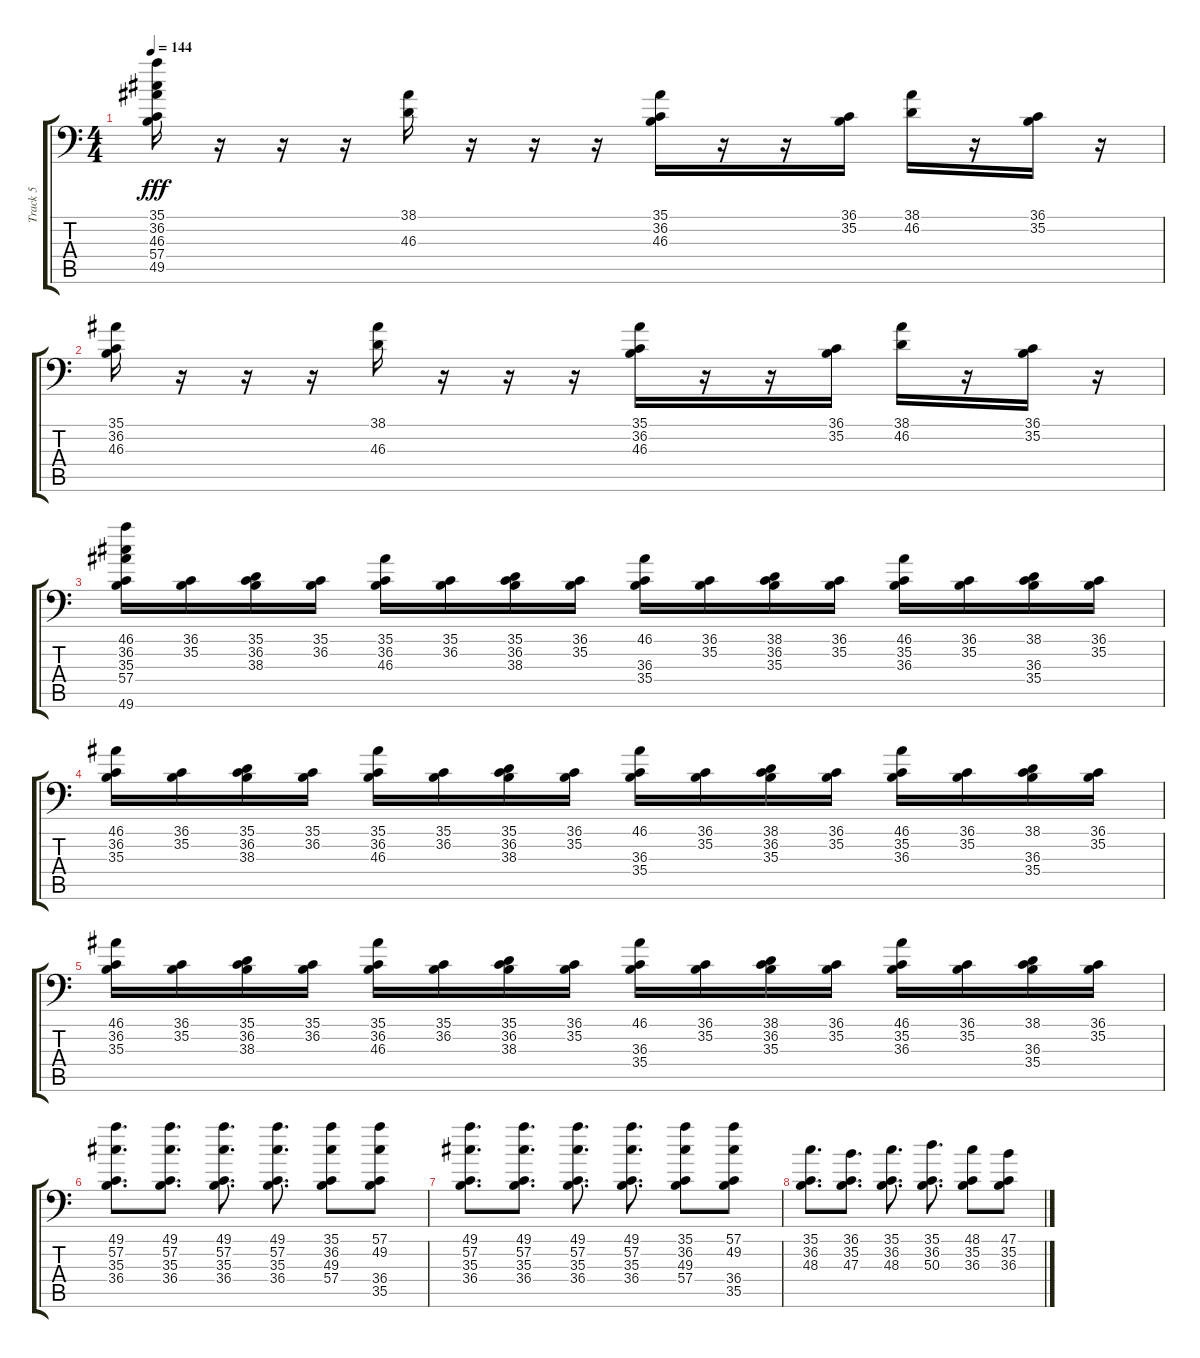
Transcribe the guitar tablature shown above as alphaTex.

\track ("Track 5" "Track 5") {instrument acousticgrandpiano}
\staff {score tabs}
\tuning (C-1 C-1 C-1 C-1 C-1 C-1) {hide}
\ts (4 4)
\tempo 144
\clef f4
\ks c
(35.1 36.2 46.3 57.4 49.5).16{dy fff} r.16 r.16 r.16 (38.1 46.3).16 r.16 r.16 r.16 (35.1 36.2 46.3).16 r.16 r.16 (36.1 35.2).16 (38.1 46.2).16 r.16 (36.1 35.2).16 r.16 |
(35.1 36.2 46.3).16 r.16 r.16 r.16 (38.1 46.3).16 r.16 r.16 r.16 (35.1 36.2 46.3).16 r.16 r.16 (36.1 35.2).16 (38.1 46.2).16 r.16 (36.1 35.2).16 r.16 |
(46.1 36.2 35.3 57.4 49.6).16 (36.1 35.2).16 (35.1 36.2 38.3).16 (35.1 36.2).16 (35.1 36.2 46.3).16 (35.1 36.2).16 (35.1 36.2 38.3).16 (36.1 35.2).16 (46.1 36.3 35.4).16 (36.1 35.2).16 (38.1 36.2 35.3).16 (36.1 35.2).16 (46.1 35.2 36.3).16 (36.1 35.2).16 (38.1 36.3 35.4).16 (36.1 35.2).16 |
(46.1 36.2 35.3).16 (36.1 35.2).16 (35.1 36.2 38.3).16 (35.1 36.2).16 (35.1 36.2 46.3).16 (35.1 36.2).16 (35.1 36.2 38.3).16 (36.1 35.2).16 (46.1 36.3 35.4).16 (36.1 35.2).16 (38.1 36.2 35.3).16 (36.1 35.2).16 (46.1 35.2 36.3).16 (36.1 35.2).16 (38.1 36.3 35.4).16 (36.1 35.2).16 |
(46.1 36.2 35.3).16 (36.1 35.2).16 (35.1 36.2 38.3).16 (35.1 36.2).16 (35.1 36.2 46.3).16 (35.1 36.2).16 (35.1 36.2 38.3).16 (36.1 35.2).16 (46.1 36.3 35.4).16 (36.1 35.2).16 (38.1 36.2 35.3).16 (36.1 35.2).16 (46.1 35.2 36.3).16 (36.1 35.2).16 (38.1 36.3 35.4).16 (36.1 35.2).16 |
(49.1 57.2 35.3 36.4).8{d} (49.1 57.2 35.3 36.4).8{d} (49.1 57.2 35.3 36.4).8{d} (49.1 57.2 35.3 36.4).8{d} (35.1 36.2 49.3 57.4).8 (57.1 49.2 36.4 35.5).8 |
(49.1 57.2 35.3 36.4).8{d} (49.1 57.2 35.3 36.4).8{d} (49.1 57.2 35.3 36.4).8{d} (49.1 57.2 35.3 36.4).8{d} (35.1 36.2 49.3 57.4).8 (57.1 49.2 36.4 35.5).8 |
(35.1 36.2 48.3).8{d} (36.1 35.2 47.3).8{d} (35.1 36.2 48.3).8{d} (35.1 36.2 50.3).8{d} (48.1 35.2 36.3).8 (47.1 35.2 36.3).8
